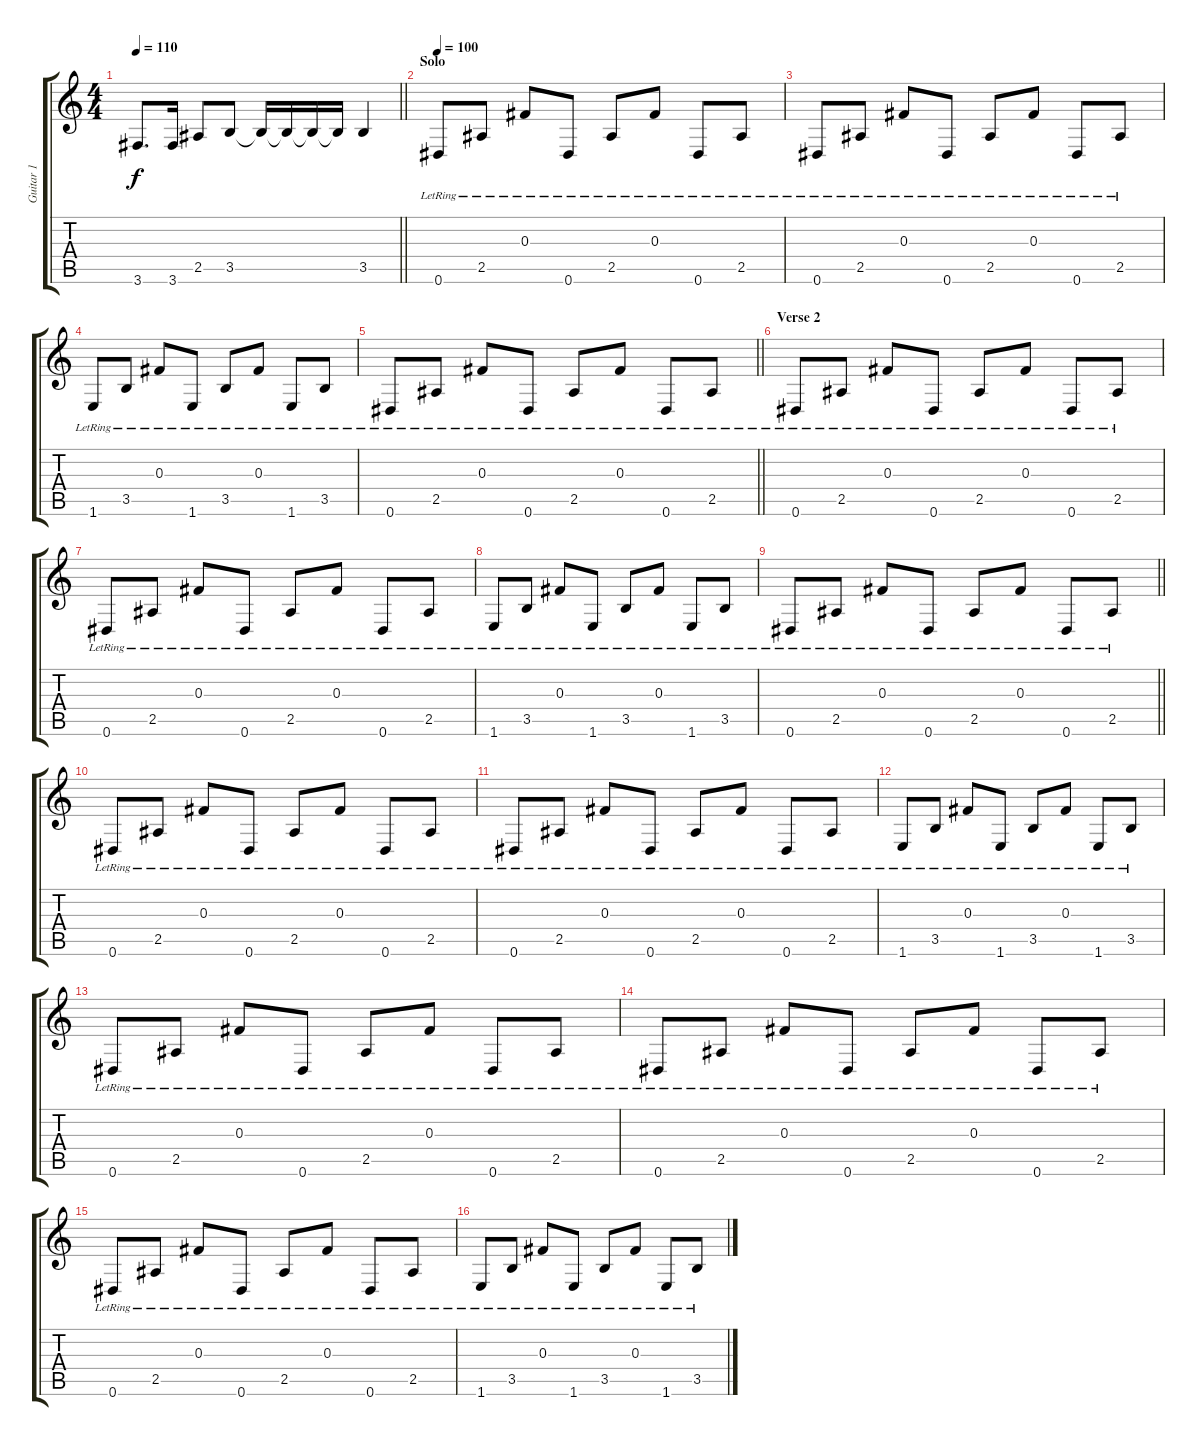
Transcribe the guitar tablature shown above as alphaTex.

\track ("Guitar 1" "Guitar 1") {instrument distortionguitar}
\staff {score tabs}
\tuning (Eb4 Bb3 Gb3 Db3 Ab2 Eb2) {hide}
\ts (4 4)
\tempo 110
\clef g2
\barLineRight lightlight
\ks c
3.6.8{d dy f} 3.6.16 2.5.8 3.5.8 3.5{t}.16 3.5{t}.16 3.5{t}.16 3.5{t}.16 3.5.4 |
\section ("" "Solo")
\tempo 100
0.6{lr}.8{instrument electricguitarclean} 2.5{lr}.8 0.3{lr}.8 0.6{lr}.8 2.5{lr}.8 0.3{lr}.8 0.6{lr}.8 2.5{lr}.8 |
0.6{lr}.8 2.5{lr}.8 0.3{lr}.8 0.6{lr}.8 2.5{lr}.8 0.3{lr}.8 0.6{lr}.8 2.5{lr}.8 |
1.6{lr}.8 3.5{lr}.8 0.3{lr}.8 1.6{lr}.8 3.5{lr}.8 0.3{lr}.8 1.6{lr}.8 3.5{lr}.8 |
\barLineRight lightlight
0.6{lr}.8 2.5{lr}.8 0.3{lr}.8 0.6{lr}.8 2.5{lr}.8 0.3{lr}.8 0.6{lr}.8 2.5{lr}.8 |
\section ("" "Verse 2")
0.6{lr}.8 2.5{lr}.8 0.3{lr}.8 0.6{lr}.8 2.5{lr}.8 0.3{lr}.8 0.6{lr}.8 2.5{lr}.8 |
0.6{lr}.8 2.5{lr}.8 0.3{lr}.8 0.6{lr}.8 2.5{lr}.8 0.3{lr}.8 0.6{lr}.8 2.5{lr}.8 |
1.6{lr}.8 3.5{lr}.8 0.3{lr}.8 1.6{lr}.8 3.5{lr}.8 0.3{lr}.8 1.6{lr}.8 3.5{lr}.8 |
\barLineRight lightlight
0.6{lr}.8 2.5{lr}.8 0.3{lr}.8 0.6{lr}.8 2.5{lr}.8 0.3{lr}.8 0.6{lr}.8 2.5{lr}.8 |
0.6{lr}.8 2.5{lr}.8 0.3{lr}.8 0.6{lr}.8 2.5{lr}.8 0.3{lr}.8 0.6{lr}.8 2.5{lr}.8 |
0.6{lr}.8 2.5{lr}.8 0.3{lr}.8 0.6{lr}.8 2.5{lr}.8 0.3{lr}.8 0.6{lr}.8 2.5{lr}.8 |
1.6{lr}.8 3.5{lr}.8 0.3{lr}.8 1.6{lr}.8 3.5{lr}.8 0.3{lr}.8 1.6{lr}.8 3.5{lr}.8 |
0.6{lr}.8 2.5{lr}.8 0.3{lr}.8 0.6{lr}.8 2.5{lr}.8 0.3{lr}.8 0.6{lr}.8 2.5{lr}.8 |
0.6{lr}.8 2.5{lr}.8 0.3{lr}.8 0.6{lr}.8 2.5{lr}.8 0.3{lr}.8 0.6{lr}.8 2.5{lr}.8 |
0.6{lr}.8 2.5{lr}.8 0.3{lr}.8 0.6{lr}.8 2.5{lr}.8 0.3{lr}.8 0.6{lr}.8 2.5{lr}.8 |
1.6{lr}.8 3.5{lr}.8 0.3{lr}.8 1.6{lr}.8 3.5{lr}.8 0.3{lr}.8 1.6{lr}.8 3.5{lr}.8
